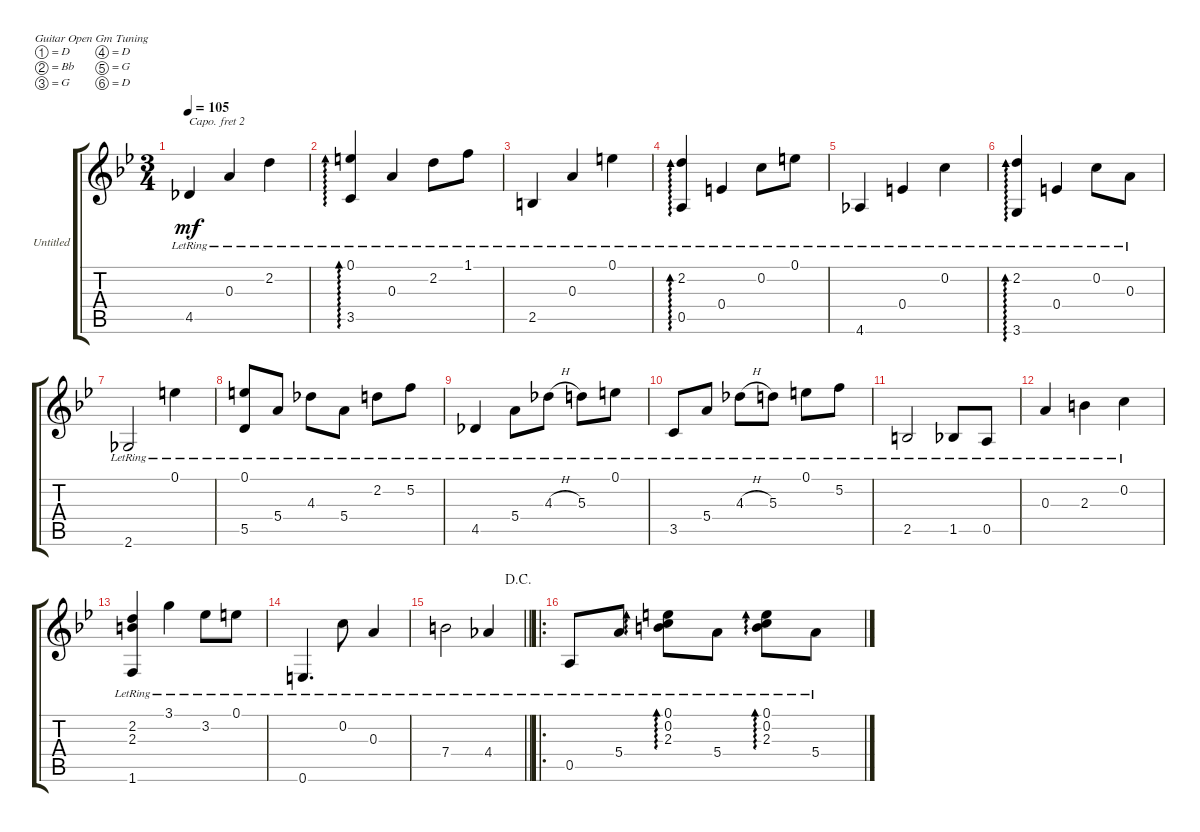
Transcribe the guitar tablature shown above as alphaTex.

\bracketExtendMode groupsimilarinstruments
\firstSystemTrackNameOrientation horizontal
\otherSystemsTrackNameOrientation horizontal
\track ("Untitled" "Untitled") {instrument acousticguitarsteel}
\staff {score tabs}
\capo 2
\tuning (D4 Bb3 G3 D3 G2 D2)
\ts (3 4)
\tempo 105
\clef g2
\ks gminor
4.5{lr}.4{dy mf} 0.3{lr}.4 2.2{lr}.4 |
(0.1{lr} 3.5{lr}).4{ad 0} 0.3{lr}.4 2.2{lr}.8 1.1{lr}.8 |
2.5{lr}.4 0.3{lr}.4 0.1{lr}.4 |
(2.2{lr} 0.5{lr}).4{ad 0} 0.4{lr}.4 0.2{lr}.8 0.1{lr}.8 |
4.6{lr}.4 0.4{lr}.4 0.2{lr}.4 |
(2.2{lr} 3.6{lr}).4{ad 0} 0.4{lr}.4 0.2{lr}.8 0.3{lr}.8 |
2.6{lr}.2 0.1{lr}.4 |
(0.1{lr} 5.5{lr}).8 5.4{lr}.8 4.3{lr}.8 5.4{lr}.8 2.2{lr}.8 5.2{lr}.8 |
4.5{lr}.4 5.4{lr}.8 4.3{h lr}.8 5.3{lr}.8 0.1{lr}.8 |
3.5{lr}.8 5.4{lr}.8 4.3{h lr}.8 5.3{lr}.8 0.1{lr}.8 5.2{lr}.8 |
2.5{lr}.2 1.5{lr}.8 0.5{lr}.8 |
0.3{lr}.4 2.3{lr}.4 0.2{lr}.4 |
(2.2{lr} 2.3{lr} 1.6{lr}).4 3.1{lr}.4 3.2{lr}.8 0.1{lr}.8 |
0.6{lr}.4{d} 0.2{lr}.8 0.3{lr}.4 |
\jump dacapo
\barLineRight lightlight
7.4{lr}.2 4.4{lr}.4 |
\ro
0.5{lr}.8 5.4{lr}.8 (0.1{lr} 0.2{lr} 2.3{lr}).8{ad 0} 5.4{lr}.8 (0.1{lr} 0.2{lr} 2.3{lr}).8{ad 0} 5.4{lr}.8
